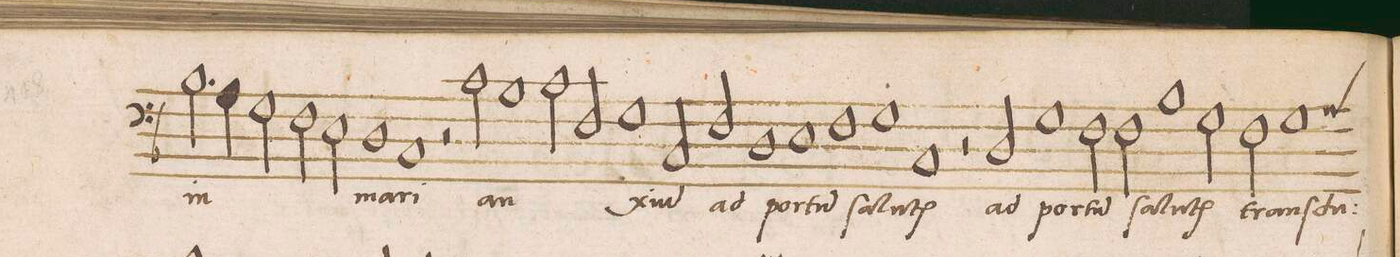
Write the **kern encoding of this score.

**kern	**text
*I"BASVS	*
*clefF4	*
*k[b-]	*
*met(C|)	*
*M2/1	*
2.B-\	in
4A\	.
2G\	.
=111-	=111-
2F\	.
2E\	.
1D	ma-
=112-	=112-
1C	-ri
2r	.
2c\	an-
=113-	=113-
1B-	.
2c\	.
2F/	.
=114-	=114-
1G	-xi-
2C/	-u(m)
2F/	ad
=115-	=115-
1D	por-
1E	-tu(m)
=116-	=116-
1F	ſa-
1G	-lu-
=117-	=117-
1C	-t(is)
2r	.
2D/	ad
=118-	=118-
1G	por-
2F\	-tu(m)
2F\	ſa-
=119-	=119-
1B-	-lu-
2G\	-t(is)
2F\	tranſ-
=120-	=120-
*custos:A	*
1G	-du-
*-	*-
